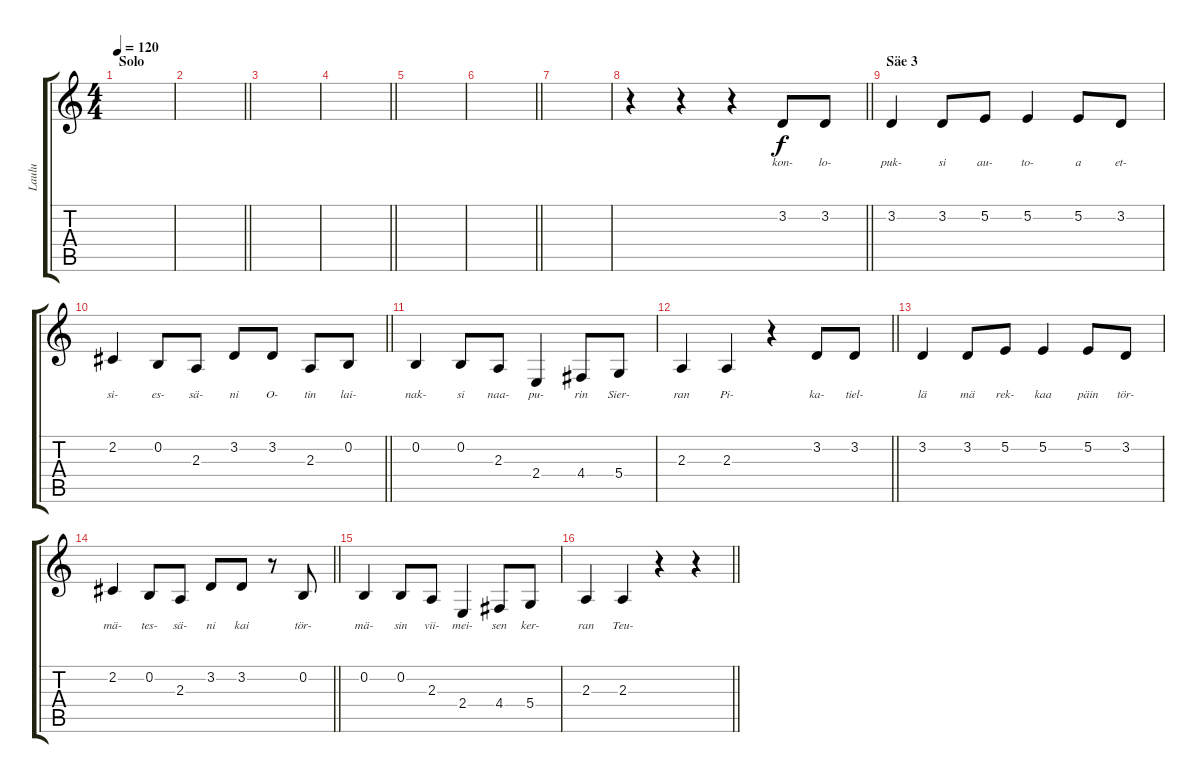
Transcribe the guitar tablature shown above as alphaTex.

\track ("Laulu" "Laulu") {instrument harmonica}
\staff {score tabs}
\tuning (E4 B3 G3 D3 A2 E2) {hide}
\ts (4 4)
\section ("" "Solo")
\tempo 120
\clef g2
\ks c
|
\barLineRight lightlight
|
|
\barLineRight lightlight
|
|
\barLineRight lightlight
|
|
\barLineRight lightlight
r.4 r.4 r.4 3.2.8{lyrics (0 "kon-") lyrics (1 "") lyrics (2 "") lyrics (3 "") lyrics (4 "")} 3.2.8{lyrics (0 "lo-") lyrics (1 "") lyrics (2 "") lyrics (3 "") lyrics (4 "")} |
\section ("" "Säe 3")
3.2.4{lyrics (0 "puk-") lyrics (1 "") lyrics (2 "") lyrics (3 "") lyrics (4 "")} 3.2.8{lyrics (0 "si") lyrics (1 "") lyrics (2 "") lyrics (3 "") lyrics (4 "")} 5.2.8{lyrics (0 "au-") lyrics (1 "") lyrics (2 "") lyrics (3 "") lyrics (4 "")} 5.2.4{lyrics (0 "to-") lyrics (1 "") lyrics (2 "") lyrics (3 "") lyrics (4 "")} 5.2.8{lyrics (0 "a") lyrics (1 "") lyrics (2 "") lyrics (3 "") lyrics (4 "")} 3.2.8{lyrics (0 "et-") lyrics (1 "") lyrics (2 "") lyrics (3 "") lyrics (4 "")} |
\barLineRight lightlight
2.2.4{lyrics (0 "si-") lyrics (1 "") lyrics (2 "") lyrics (3 "") lyrics (4 "")} 0.2.8{lyrics (0 "es-") lyrics (1 "") lyrics (2 "") lyrics (3 "") lyrics (4 "")} 2.3.8{lyrics (0 "sä-") lyrics (1 "") lyrics (2 "") lyrics (3 "") lyrics (4 "")} 3.2.8{lyrics (0 "ni") lyrics (1 "") lyrics (2 "") lyrics (3 "") lyrics (4 "")} 3.2.8{lyrics (0 "O-") lyrics (1 "") lyrics (2 "") lyrics (3 "") lyrics (4 "")} 2.3.8{lyrics (0 "tin") lyrics (1 "") lyrics (2 "") lyrics (3 "") lyrics (4 "")} 0.2.8{lyrics (0 "lai-") lyrics (1 "") lyrics (2 "") lyrics (3 "") lyrics (4 "")} |
0.2.4{lyrics (0 "nak-") lyrics (1 "") lyrics (2 "") lyrics (3 "") lyrics (4 "")} 0.2.8{lyrics (0 "si") lyrics (1 "") lyrics (2 "") lyrics (3 "") lyrics (4 "")} 2.3.8{lyrics (0 "naa-") lyrics (1 "") lyrics (2 "") lyrics (3 "") lyrics (4 "")} 2.4.4{lyrics (0 "pu-") lyrics (1 "") lyrics (2 "") lyrics (3 "") lyrics (4 "")} 4.4.8{lyrics (0 "rin") lyrics (1 "") lyrics (2 "") lyrics (3 "") lyrics (4 "")} 5.4.8{lyrics (0 "Sier-") lyrics (1 "") lyrics (2 "") lyrics (3 "") lyrics (4 "")} |
\barLineRight lightlight
2.3.4{lyrics (0 "ran") lyrics (1 "") lyrics (2 "") lyrics (3 "") lyrics (4 "")} 2.3.4{lyrics (0 "Pi-") lyrics (1 "") lyrics (2 "") lyrics (3 "") lyrics (4 "")} r.4 3.2.8{lyrics (0 "ka-") lyrics (1 "") lyrics (2 "") lyrics (3 "") lyrics (4 "")} 3.2.8{lyrics (0 "tiel-") lyrics (1 "") lyrics (2 "") lyrics (3 "") lyrics (4 "")} |
3.2.4{lyrics (0 "lä") lyrics (1 "") lyrics (2 "") lyrics (3 "") lyrics (4 "")} 3.2.8{lyrics (0 "mä") lyrics (1 "") lyrics (2 "") lyrics (3 "") lyrics (4 "")} 5.2.8{lyrics (0 "rek-") lyrics (1 "") lyrics (2 "") lyrics (3 "") lyrics (4 "")} 5.2.4{lyrics (0 "kaa") lyrics (1 "") lyrics (2 "") lyrics (3 "") lyrics (4 "")} 5.2.8{lyrics (0 "päin") lyrics (1 "") lyrics (2 "") lyrics (3 "") lyrics (4 "")} 3.2.8{lyrics (0 "tör-") lyrics (1 "") lyrics (2 "") lyrics (3 "") lyrics (4 "")} |
\barLineRight lightlight
2.2.4{lyrics (0 "mä-") lyrics (1 "") lyrics (2 "") lyrics (3 "") lyrics (4 "")} 0.2.8{lyrics (0 "tes-") lyrics (1 "") lyrics (2 "") lyrics (3 "") lyrics (4 "")} 2.3.8{lyrics (0 "sä-") lyrics (1 "") lyrics (2 "") lyrics (3 "") lyrics (4 "")} 3.2.8{lyrics (0 "ni") lyrics (1 "") lyrics (2 "") lyrics (3 "") lyrics (4 "")} 3.2.8{lyrics (0 "kai") lyrics (1 "") lyrics (2 "") lyrics (3 "") lyrics (4 "")} r.8 0.2.8{lyrics (0 "tör-") lyrics (1 "") lyrics (2 "") lyrics (3 "") lyrics (4 "")} |
0.2.4{lyrics (0 "mä-") lyrics (1 "") lyrics (2 "") lyrics (3 "") lyrics (4 "")} 0.2.8{lyrics (0 "sin") lyrics (1 "") lyrics (2 "") lyrics (3 "") lyrics (4 "")} 2.3.8{lyrics (0 "vii-") lyrics (1 "") lyrics (2 "") lyrics (3 "") lyrics (4 "")} 2.4.4{lyrics (0 "mei-") lyrics (1 "") lyrics (2 "") lyrics (3 "") lyrics (4 "")} 4.4.8{lyrics (0 "sen") lyrics (1 "") lyrics (2 "") lyrics (3 "") lyrics (4 "")} 5.4.8{lyrics (0 "ker-") lyrics (1 "") lyrics (2 "") lyrics (3 "") lyrics (4 "")} |
\barLineRight lightlight
2.3.4{lyrics (0 "ran") lyrics (1 "") lyrics (2 "") lyrics (3 "") lyrics (4 "")} 2.3.4{lyrics (0 "Teu-") lyrics (1 "") lyrics (2 "") lyrics (3 "") lyrics (4 "")} r.4 r.4
